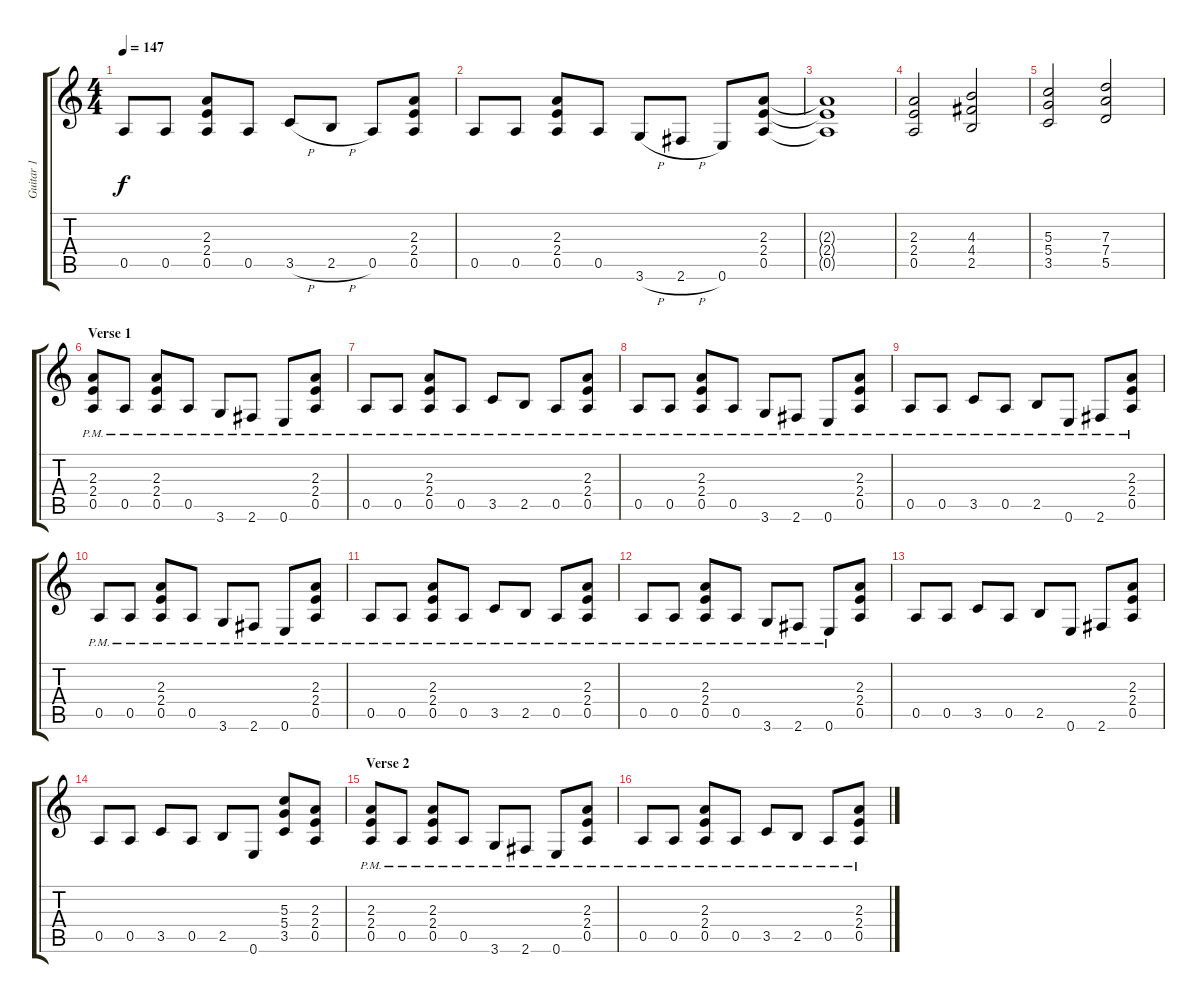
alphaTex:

\track ("Guitar 1" "Guitar 1") {instrument distortionguitar}
\staff {score tabs}
\tuning (E4 B3 G3 D3 A2 E2) {hide}
\ts (4 4)
\tempo 147
\clef g2
\ks c
0.5.8{dy f} 0.5.8 (2.3 2.4 0.5).8 0.5.8 3.5{h}.8 2.5{h}.8 0.5.8 (2.3 2.4 0.5).8 |
0.5.8 0.5.8 (2.3 2.4 0.5).8 0.5.8 3.6{h}.8 2.6{h}.8 0.6.8 (2.3 2.4 0.5).8 |
(2.3{t} 2.4{t} 0.5{t}).1 |
(2.3 2.4 0.5).2 (4.3 4.4 2.5).2 |
(5.3 5.4 3.5).2 (7.3 7.4 5.5).2 |
\section ("" "Verse 1")
(2.3{pm} 2.4{pm} 0.5{pm}).8 0.5{pm}.8 (2.3{pm} 2.4{pm} 0.5{pm}).8 0.5{pm}.8 3.6{pm}.8 2.6{pm}.8 0.6{pm}.8 (2.3{pm} 2.4{pm} 0.5{pm}).8 |
0.5{pm}.8 0.5{pm}.8 (2.3{pm} 2.4{pm} 0.5{pm}).8 0.5{pm}.8 3.5{pm}.8 2.5{pm}.8 0.5{pm}.8 (2.3{pm} 2.4{pm} 0.5{pm}).8 |
0.5{pm}.8 0.5{pm}.8 (2.3{pm} 2.4{pm} 0.5{pm}).8 0.5{pm}.8 3.6{pm}.8 2.6{pm}.8 0.6{pm}.8 (2.3{pm} 2.4{pm} 0.5{pm}).8 |
0.5{pm}.8 0.5{pm}.8 3.5{pm}.8 0.5{pm}.8 2.5{pm}.8 0.6{pm}.8 2.6{pm}.8 (2.3{pm} 2.4{pm} 0.5{pm}).8 |
0.5{pm}.8 0.5{pm}.8 (2.3{pm} 2.4{pm} 0.5{pm}).8 0.5{pm}.8 3.6{pm}.8 2.6{pm}.8 0.6{pm}.8 (2.3{pm} 2.4{pm} 0.5{pm}).8 |
0.5{pm}.8 0.5{pm}.8 (2.3{pm} 2.4{pm} 0.5{pm}).8 0.5{pm}.8 3.5{pm}.8 2.5{pm}.8 0.5{pm}.8 (2.3{pm} 2.4{pm} 0.5{pm}).8 |
0.5{pm}.8 0.5{pm}.8 (2.3{pm} 2.4{pm} 0.5{pm}).8 0.5{pm}.8 3.6{pm}.8 2.6{pm}.8 0.6{pm}.8 (2.3 2.4 0.5).8 |
0.5.8 0.5.8 3.5.8 0.5.8 2.5.8 0.6.8 2.6.8 (2.3 2.4 0.5).8 |
0.5.8 0.5.8 3.5.8 0.5.8 2.5.8 0.6.8 (5.3 5.4 3.5).8 (2.3 2.4 0.5).8 |
\section ("" "Verse 2")
(2.3{pm} 2.4{pm} 0.5{pm}).8 0.5{pm}.8 (2.3{pm} 2.4{pm} 0.5{pm}).8 0.5{pm}.8 3.6{pm}.8 2.6{pm}.8 0.6{pm}.8 (2.3{pm} 2.4{pm} 0.5{pm}).8 |
0.5{pm}.8 0.5{pm}.8 (2.3{pm} 2.4{pm} 0.5{pm}).8 0.5{pm}.8 3.5{pm}.8 2.5{pm}.8 0.5{pm}.8 (2.3{pm} 2.4{pm} 0.5{pm}).8
